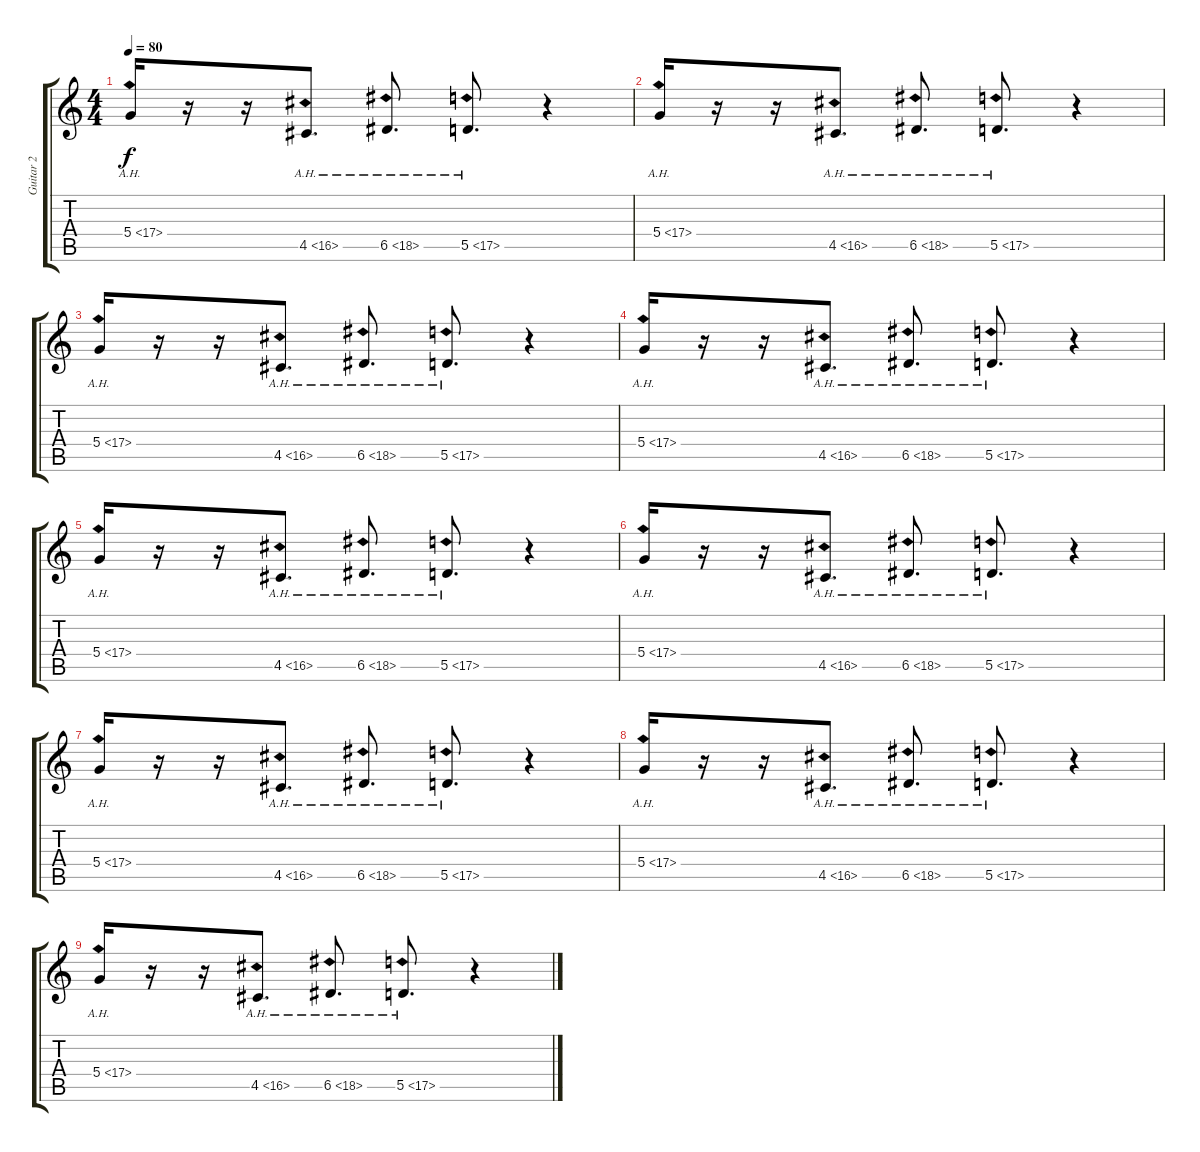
\track ("Guitar 2" "Guitar 2") {instrument overdrivenguitar}
\staff {score tabs}
\tuning (E4 B3 G3 D3 A2 E2) {hide}
\ts (4 4)
\tempo 80
\clef g2
\ks c
5.4{ah 12}.16{dy f} r.16 r.16 4.5{ah 12}.8{d} 6.5{ah 12}.8{d} 5.5{ah 12}.8{d} r.4 |
5.4{ah 12}.16 r.16 r.16 4.5{ah 12}.8{d} 6.5{ah 12}.8{d} 5.5{ah 12}.8{d} r.4 |
5.4{ah 12}.16 r.16 r.16 4.5{ah 12}.8{d} 6.5{ah 12}.8{d} 5.5{ah 12}.8{d} r.4 |
5.4{ah 12}.16 r.16 r.16 4.5{ah 12}.8{d} 6.5{ah 12}.8{d} 5.5{ah 12}.8{d} r.4 |
5.4{ah 12}.16 r.16 r.16 4.5{ah 12}.8{d} 6.5{ah 12}.8{d} 5.5{ah 12}.8{d} r.4 |
5.4{ah 12}.16 r.16 r.16 4.5{ah 12}.8{d} 6.5{ah 12}.8{d} 5.5{ah 12}.8{d} r.4 |
5.4{ah 12}.16 r.16 r.16 4.5{ah 12}.8{d} 6.5{ah 12}.8{d} 5.5{ah 12}.8{d} r.4 |
5.4{ah 12}.16 r.16 r.16 4.5{ah 12}.8{d} 6.5{ah 12}.8{d} 5.5{ah 12}.8{d} r.4 |
5.4{ah 12}.16 r.16 r.16 4.5{ah 12}.8{d} 6.5{ah 12}.8{d} 5.5{ah 12}.8{d} r.4
